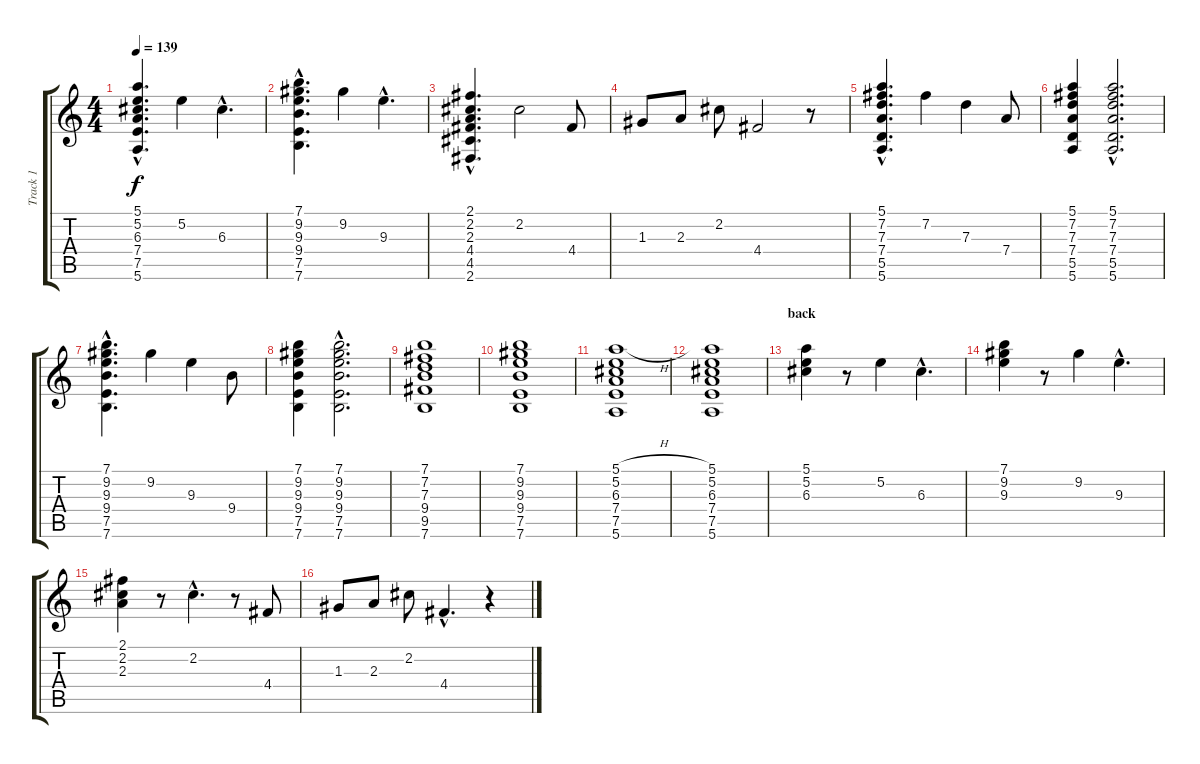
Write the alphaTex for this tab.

\track ("Track 1" "Track 1") {instrument acousticguitarsteel}
\staff {score tabs}
\tuning (E4 B3 G3 D3 A2 E2) {hide}
\ts (4 4)
\tempo 139
\clef g2
\ks c
(5.1{hac} 5.2{hac} 6.3{hac} 7.4{hac} 7.5{hac} 5.6{hac}).4{d dy f} 5.2.4 6.3{hac}.4{d} |
(7.1{hac} 9.2{hac} 9.3{hac} 9.4{hac} 7.5{hac} 7.6{hac}).4{d} 9.2.4 9.3{hac}.4{d} |
(2.1{hac} 2.2{hac} 2.3{hac} 4.4{hac} 4.5{hac} 2.6{hac}).4{d} 2.2.2 4.4.8 |
1.3.8 2.3.8 2.2.8 4.4.2 r.8 |
(5.1{hac} 7.2{hac} 7.3{hac} 7.4{hac} 5.5{hac} 5.6{hac}).4{d} 7.2.4 7.3.4 7.4.8 |
(5.1 7.2 7.3 7.4 5.5 5.6).4 (5.1{hac} 7.2{hac} 7.3{hac} 7.4{hac} 5.5{hac} 5.6{hac}).2{d} |
(7.1{hac} 9.2{hac} 9.3{hac} 9.4{hac} 7.5{hac} 7.6{hac}).4{d} 9.2.4 9.3.4 9.4.8 |
(7.1 9.2 9.3 9.4 7.5 7.6).4 (7.1{hac} 9.2{hac} 9.3{hac} 9.4{hac} 7.5{hac} 7.6{hac}).2{d} |
(7.1 7.2 7.3 9.4 9.5 7.6).1 |
(7.1 9.2 9.3 9.4 7.5 7.6).1 |
(5.1{h} 5.2 6.3 7.4 7.5 5.6).1 |
(5.1 5.2 6.3 7.4 7.5 5.6).1 |
\section ("" "back")
(5.1 5.2 6.3).4 r.8 5.2.4 6.3{hac}.4{d} |
(7.1 9.2 9.3).4 r.8 9.2.4 9.3{hac}.4{d} |
(2.1 2.2 2.3).4 r.8 2.2{hac}.4{d} r.8 4.4.8 |
1.3.8 2.3.8 2.2.8 4.4{hac}.4{d} r.4
